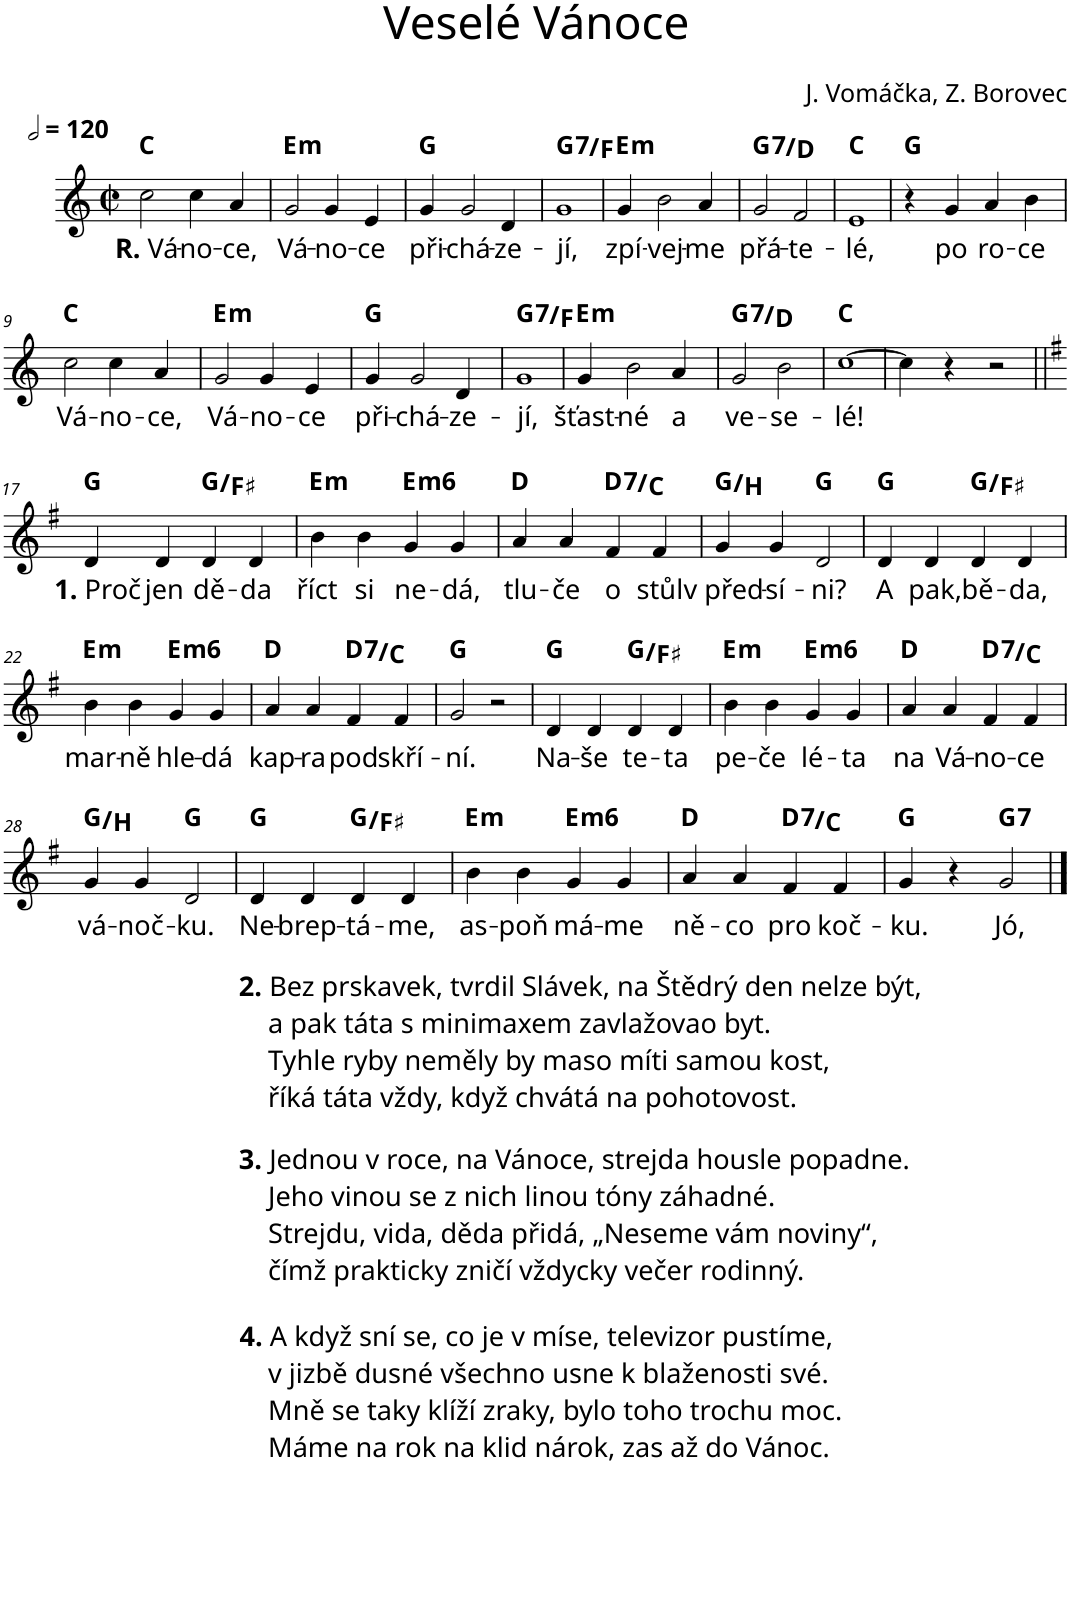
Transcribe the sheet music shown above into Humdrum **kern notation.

**kern	**text	**harte
*part1	*part1	*part1
*staff1	*staff1	*
*I"Piano	*	*
*I'Pno.	*	*
*clefG2	*	*
*k[]	*	*
*M2/2	*	*
*met(c|)	*	*
*MM240	*	*
=1	=1	=1
!	!LO:LY:b	!
2cc\	R. Vá	C:maj
!	!LO:LY:b	!
4cc\	-no-	.
!	!LO:LY:b	!
4a/	-ce,	.
=2	=2	=2
!	!LO:LY:b	!LO:H:kt=m
2g/	Vá-	E:min
!	!LO:LY:b	!
4g/	-no-	.
!	!LO:LY:b	!
4e/	-ce	.
=3	=3	=3
!	!LO:LY:b	!
4g/	při-	G:maj
!	!LO:LY:b	!
2g/	-chá-	.
!	!LO:LY:b	!
4d/	-ze-	.
=4	=4	=4
!	!LO:LY:b	!LO:H:kt=7
1g	-jí,	G:7/b7
=5	=5	=5
!	!LO:LY:b	!LO:H:kt=m
4g/	zpí-	E:min
!	!LO:LY:b	!
2b\	-vej-	.
!	!LO:LY:b	!
4a/	-me	.
=6	=6	=6
!	!LO:LY:b	!LO:H:kt=7
2g/	přá-	G:7/5
!	!LO:LY:b	!
2f/	-te-	.
=7	=7	=7
!	!LO:LY:b	!
1e	-lé,	C:maj
=8	=8	=8
4r	.	G:maj
!	!LO:LY:b	!
4g/	po	.
!	!LO:LY:b	!
4a/	ro-	.
!	!LO:LY:b	!
4b\	-ce	.
!!LO:LB:g=z
=9	=9	=9
!	!LO:LY:b	!
2cc\	Vá-	C:maj
!	!LO:LY:b	!
4cc\	-no-	.
!	!LO:LY:b	!
4a/	-ce,	.
=10	=10	=10
!	!LO:LY:b	!LO:H:kt=m
2g/	Vá-	E:min
!	!LO:LY:b	!
4g/	-no-	.
!	!LO:LY:b	!
4e/	-ce	.
=11	=11	=11
!	!LO:LY:b	!
4g/	při-	G:maj
!	!LO:LY:b	!
2g/	-chá-	.
!	!LO:LY:b	!
4d/	-ze-	.
=12	=12	=12
!	!LO:LY:b	!LO:H:kt=7
1g	-jí,	G:7/b7
=13	=13	=13
!	!LO:LY:b	!LO:H:kt=m
4g/	šťast-	E:min
!	!LO:LY:b	!
2b\	-né	.
!	!LO:LY:b	!
4a/	a	.
=14	=14	=14
!	!LO:LY:b	!LO:H:kt=7
2g/	ve-	G:7/5
!	!LO:LY:b	!
2b\	-se-	.
=15	=15	=15
!	!LO:LY:b	!
[1cc	-lé!	C:maj
=16	=16	=16
4cc\]	.	.
4r	.	.
2r	.	.
!!LO:LB:g=z
=17||	=17||	=17||
*k[f#]	*	*
!	!LO:LY:b	!
4d/	1. Proč	G:maj
!	!LO:LY:b	!
4d/	jen	.
!	!LO:LY:b	!
4d/	dě-	G:maj/7
!	!LO:LY:b	!
4d/	-da	.
=18	=18	=18
!	!LO:LY:b	!LO:H:kt=m
4b\	říct	E:min
!	!LO:LY:b	!
4b\	si	.
!	!LO:LY:b	!LO:H:kt=m6
4g/	ne-	E:min6
!	!LO:LY:b	!
4g/	-dá,	.
=19	=19	=19
!	!LO:LY:b	!
4a/	tlu-	D:maj
!	!LO:LY:b	!
4a/	-če	.
!	!LO:LY:b	!LO:H:kt=7
4f#/	o	D:7/b7
!	!LO:LY:b	!
4f#/	stůl	.
=20	=20	=20
!	!LO:LY:b	!
4g/	v před-	G:maj/3
!	!LO:LY:b	!
4g/	-sí-	.
!	!LO:LY:b	!
2d/	-ni?	G:maj
=21	=21	=21
!	!LO:LY:b	!
4d/	A	G:maj
!	!LO:LY:b	!
4d/	pak,	.
!	!LO:LY:b	!
4d/	bě-	G:maj/7
!	!LO:LY:b	!
4d/	-da,	.
!!LO:LB:g=z
=22	=22	=22
!	!LO:LY:b	!LO:H:kt=m
4b\	mar-	E:min
!	!LO:LY:b	!
4b\	-ně	.
!	!LO:LY:b	!LO:H:kt=m6
4g/	hle-	E:min6
!	!LO:LY:b	!
4g/	-dá	.
=23	=23	=23
!	!LO:LY:b	!
4a/	kap-	D:maj
!	!LO:LY:b	!
4a/	-ra	.
!	!LO:LY:b	!LO:H:kt=7
4f#/	pod	D:7/b7
!	!LO:LY:b	!
4f#/	skří-	.
=24	=24	=24
!	!LO:LY:b	!
2g/	-ní.	G:maj
2r	.	.
=25	=25	=25
!	!LO:LY:b	!
4d/	Na-	G:maj
!	!LO:LY:b	!
4d/	-še	.
!	!LO:LY:b	!
4d/	te-	G:maj/7
!	!LO:LY:b	!
4d/	-ta	.
=26	=26	=26
!	!LO:LY:b	!LO:H:kt=m
4b\	pe-	E:min
!	!LO:LY:b	!LO:H:kt=N.C.
4b\	-če	N
!	!LO:LY:b	!LO:H:kt=m6
4g/	lé-	E:min6
!	!LO:LY:b	!
4g/	-ta	.
=27	=27	=27
!	!LO:LY:b	!
4a/	na	D:maj
!	!LO:LY:b	!
4a/	Vá-	.
!	!LO:LY:b	!LO:H:kt=7
4f#/	-no-	D:7/b7
!	!LO:LY:b	!
4f#/	-ce	.
!!LO:LB:g=z
=28	=28	=28
!	!LO:LY:b	!
4g/	vá-	G:maj/3
!	!LO:LY:b	!
4g/	-noč-	.
!	!LO:LY:b	!
2d/	-ku.	G:maj
=29	=29	=29
!	!LO:LY:b	!
4d/	Ne-	G:maj
!	!LO:LY:b	!
4d/	-brep-	.
!	!LO:LY:b	!
4d/	-tá-	G:maj/7
!	!LO:LY:b	!
4d/	-me,	.
=30	=30	=30
!	!LO:LY:b	!LO:H:kt=m
4b\	as-	E:min
!	!LO:LY:b	!
4b\	-poň	.
!	!LO:LY:b	!LO:H:kt=m6
4g/	má-	E:min6
!	!LO:LY:b	!
4g/	-me	.
=31	=31	=31
!	!LO:LY:b	!
4a/	ně-	D:maj
!	!LO:LY:b	!
4a/	-co	.
!	!LO:LY:b	!LO:H:kt=7
4f#/	pro	D:7/b7
!	!LO:LY:b	!
4f#/	koč-	.
=32	=32	=32
!	!LO:LY:b	!
4g/	-ku.	G:maj
4r	.	.
!	!LO:LY:b	!LO:H:kt=7
2g/	Jó,	G:7
==	==	==
*-	*-	*-
